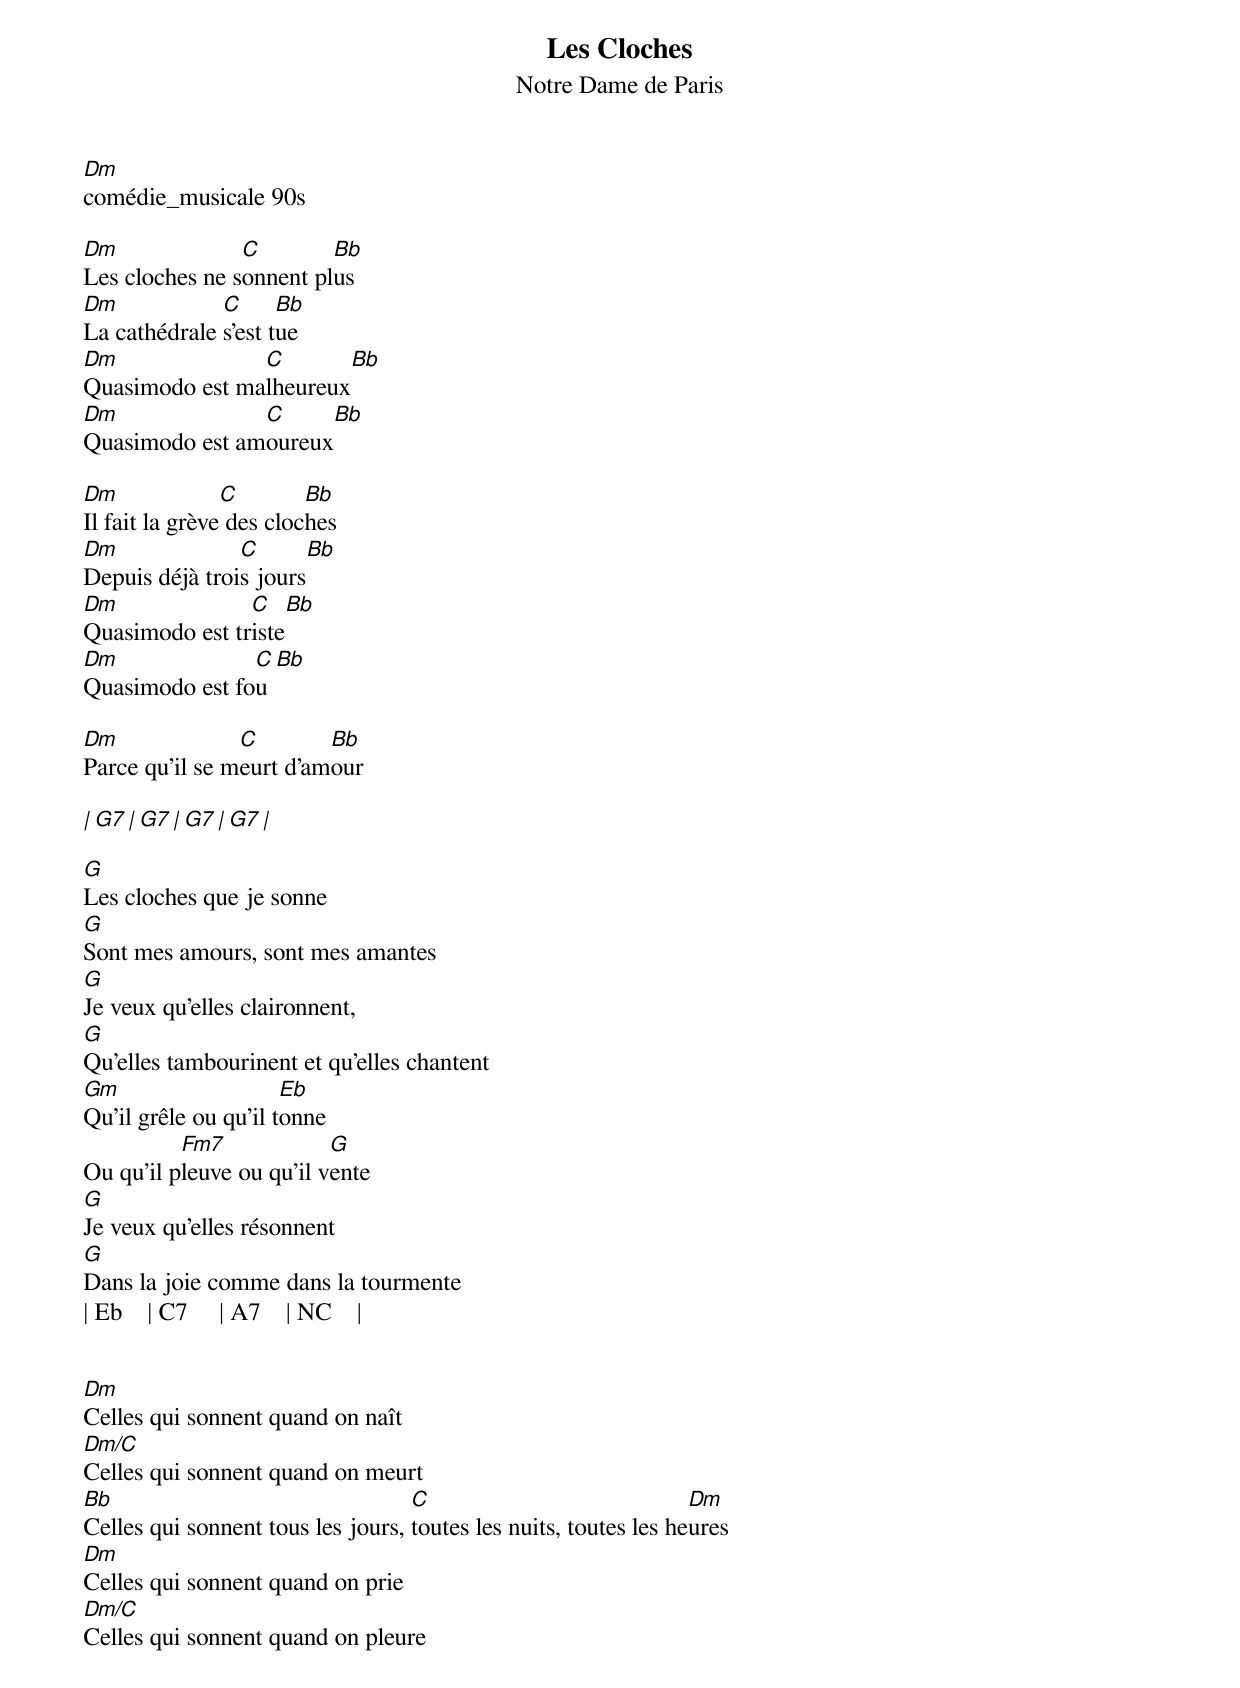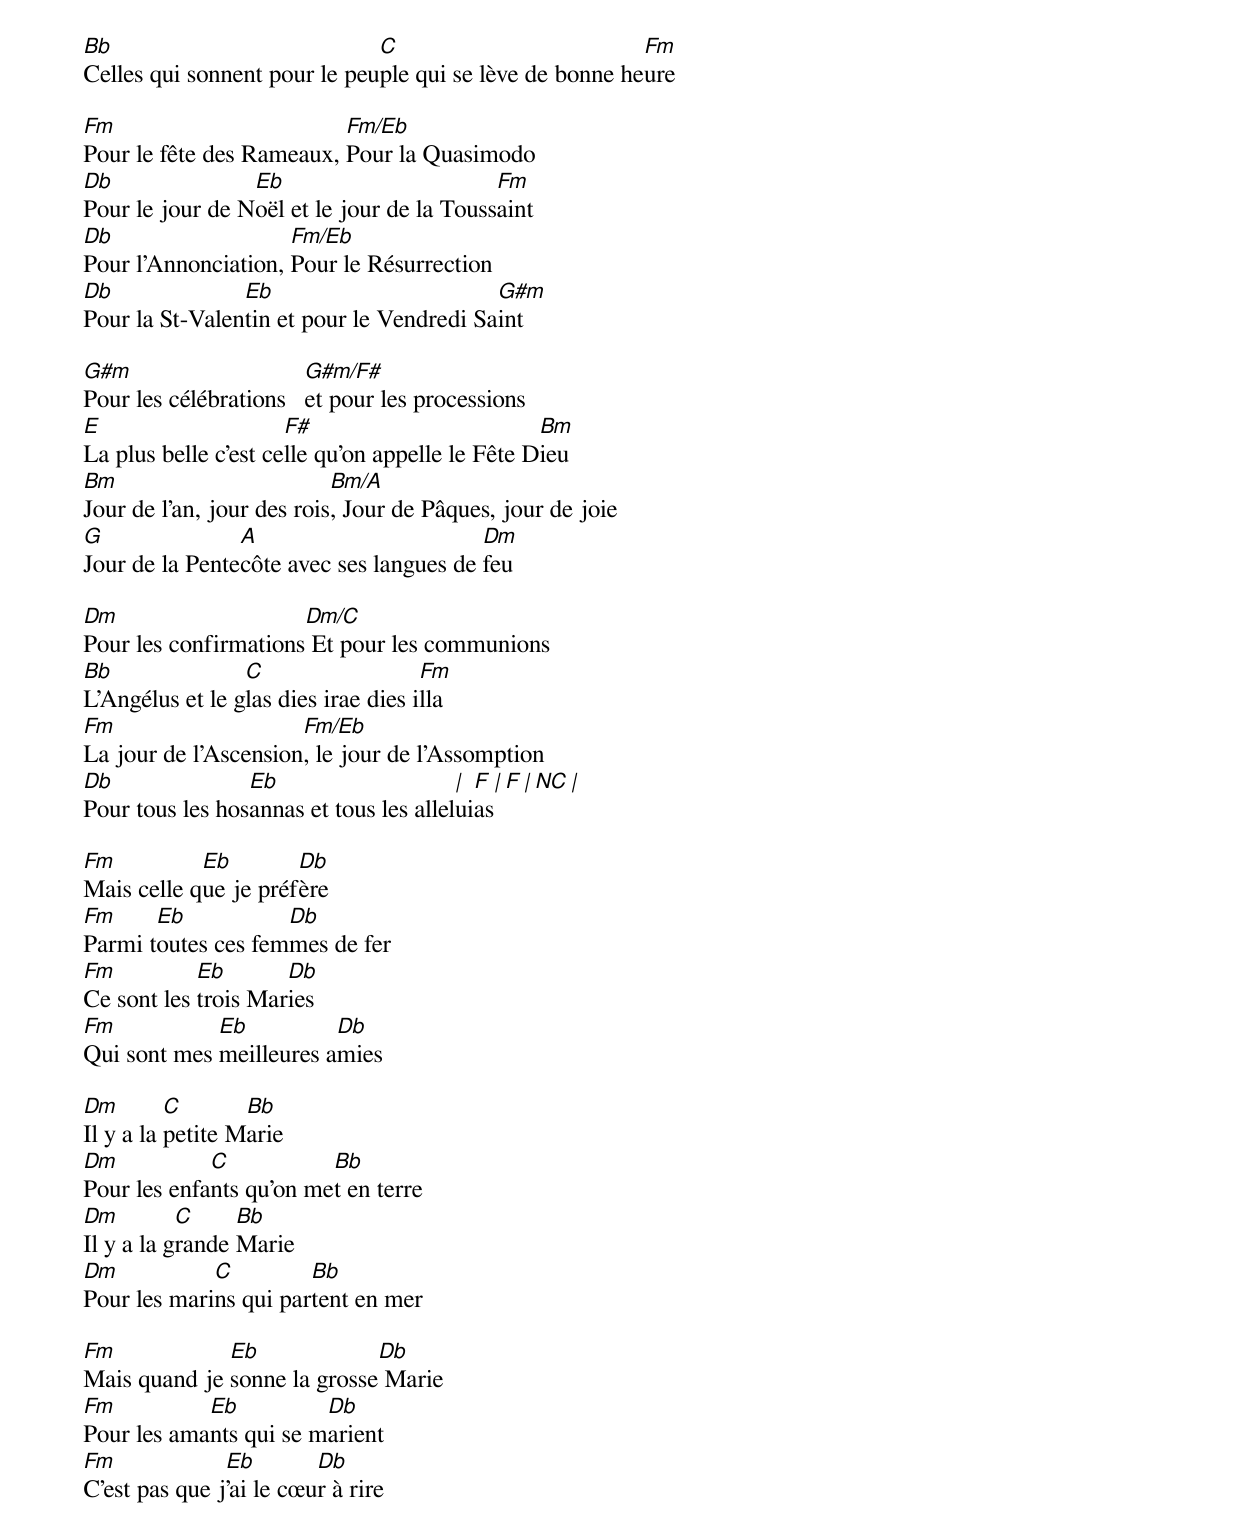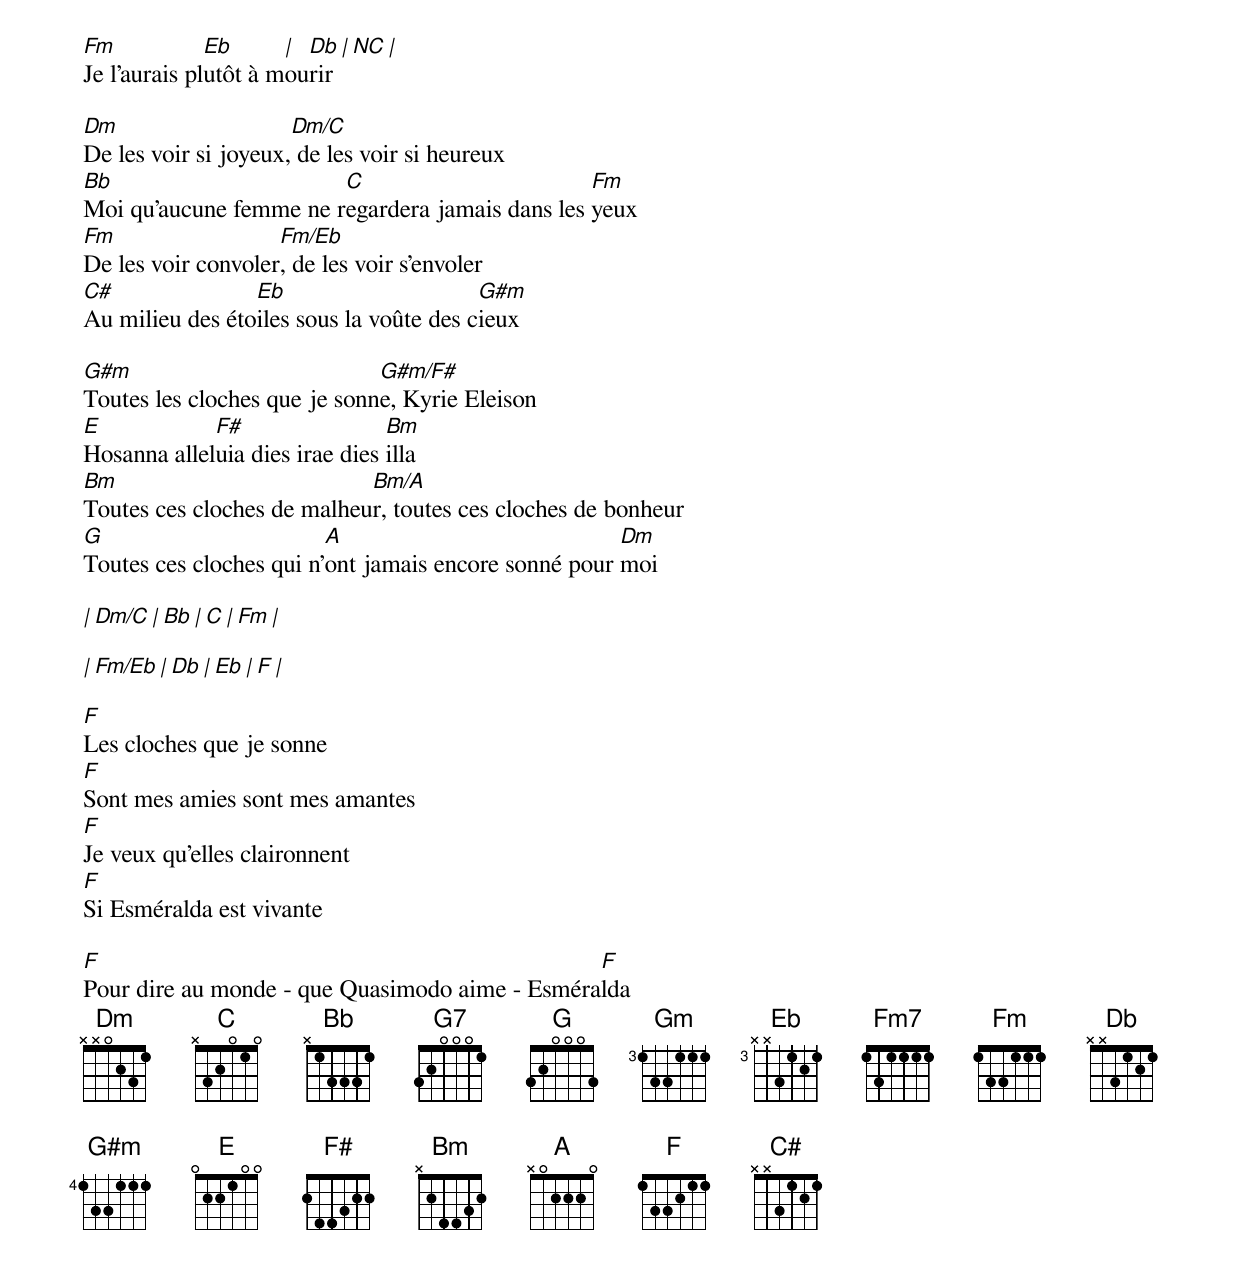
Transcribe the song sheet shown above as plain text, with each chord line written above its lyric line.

Les Cloches
Notre Dame de Paris
Dm
comédie_musicale 90s

Dm              C        Bb
Les cloches ne sonnent plus
Dm            C      Bb
La cathédrale s'est tue
Dm              C        Bb
Quasimodo est malheureux
Dm              C        Bb
Quasimodo est amoureux

Dm              C        Bb
Il fait la grève des cloches
Dm              C        Bb
Depuis déjà trois jours
Dm              C        Bb
Quasimodo est triste
Dm              C        Bb
Quasimodo est fou

Dm              C        Bb
Parce qu'il se meurt d'amour

| G7    | G7    | G7    | G7    |

G
Les cloches que je sonne
G
Sont mes amours, sont mes amantes
G
Je veux qu'elles claironnent,
G
Qu'elles tambourinent et qu'elles chantent
Gm                    Eb
Qu'il grêle ou qu'il tonne
          Fm7             G
Ou qu'il pleuve ou qu'il vente
G
Je veux qu'elles résonnent
G
Dans la joie comme dans la tourmente
| Eb    | C7     | A7    | NC    |


Dm
Celles qui sonnent quand on naît
Dm/C
Celles qui sonnent quand on meurt
Bb                                 C                              Dm
Celles qui sonnent tous les jours, toutes les nuits, toutes les heures
Dm
Celles qui sonnent quand on prie
Dm/C
Celles qui sonnent quand on pleure
Bb                            C                          Fm
Celles qui sonnent pour le peuple qui se lève de bonne heure

Fm                        Fm/Eb
Pour le fête des Rameaux, Pour la Quasimodo
Db               Eb                        Fm
Pour le jour de Noël et le jour de la Toussaint
Db                   Fm/Eb
Pour l'Annonciation, Pour le Résurrection
Db              Eb                        G#m
Pour la St-Valentin et pour le Vendredi Saint

G#m                     G#m/F#
Pour les célébrations   et pour les processions
E                     F#                         Bm
La plus belle c'est celle qu'on appelle le Fête Dieu
Bm                         Bm/A
Jour de l'an, jour des rois, Jour de Pâques, jour de joie
G               A                        Dm
Jour de la Pentecôte avec ses langues de feu

Dm                    Dm/C
Pour les confirmations Et pour les communions
Bb               C                   Fm
L'Angélus et le glas dies irae dies illa
Fm                    Fm/Eb
La jour de l'Ascension, le jour de l'Assomption
Db               Eb                     | F    | F   | NC     |
Pour tous les hosannas et tous les alleluias

Fm          Eb        Db
Mais celle que je préfère
Fm     Eb           Db
Parmi toutes ces femmes de fer
Fm          Eb       Db
Ce sont les trois Maries
Fm           Eb          Db
Qui sont mes meilleures amies

Dm        C       Bb
Il y a la petite Marie
Dm           C           Bb
Pour les enfants qu'on met en terre
Dm         C     Bb
Il y a la grande Marie
Dm           C         Bb
Pour les marins qui partent en mer

Fm            Eb             Db
Mais quand je sonne la grosse Marie
Fm          Eb          Db
Pour les amants qui se marient
Fm             Eb        Db
C'est pas que j'ai le cœur à rire
Fm            Eb      | Db   | NC   |
Je l'aurais plutôt à mourir

Dm                    Dm/C
De les voir si joyeux, de les voir si heureux
Bb                      C                        Fm
Moi qu'aucune femme ne regardera jamais dans les yeux
Fm                  Fm/Eb
De les voir convoler, de les voir s'envoler
C#               Eb                      G#m
Au milieu des étoiles sous la voûte des cieux

G#m                           G#m/F#
Toutes les cloches que je sonne, Kyrie Eleison
E            F#                 Bm
Hosanna alleluia dies irae dies illa
Bm                          Bm/A
Toutes ces cloches de malheur, toutes ces cloches de bonheur
G                        A                            Dm
Toutes ces cloches qui n'ont jamais encore sonné pour moi

|  Dm/C  | Bb    | C    | Fm   |

| Fm/Eb  | Db    | Eb   | F    |

F
Les cloches que je sonne
F
Sont mes amies sont mes amantes
F
Je veux qu'elles claironnent
F
Si Esméralda est vivante

F                                               F
Pour dire au monde - que Quasimodo aime - Esméralda
